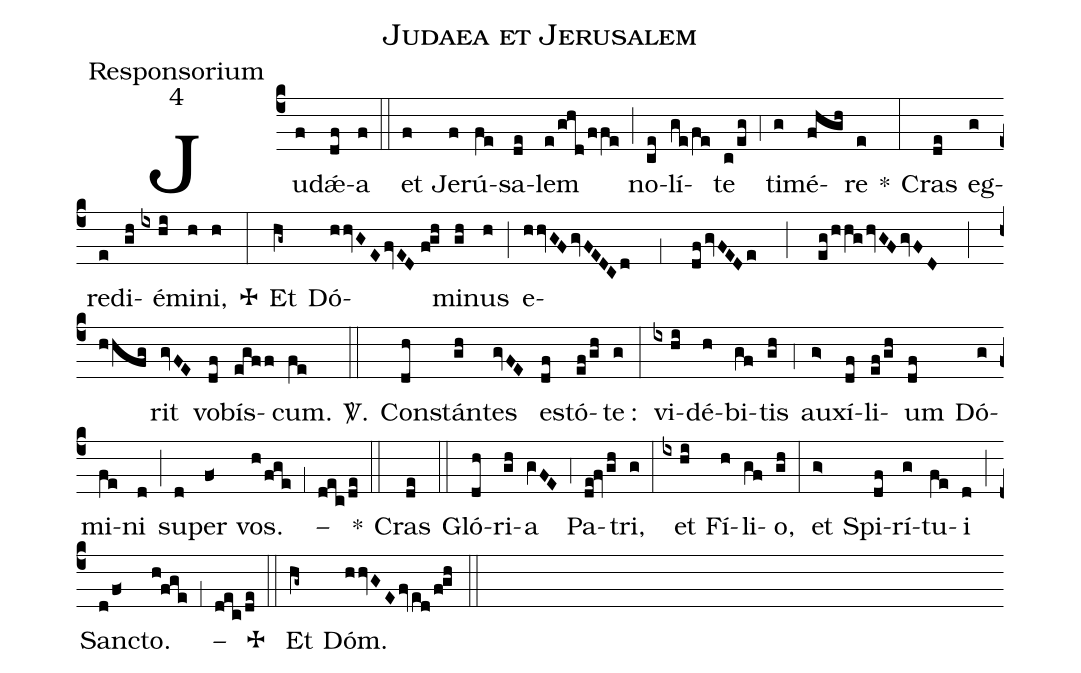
name:Judaea et Jerusalem;
office-part:Responsorium;
mode:4;
%%
(c4)J{u}d(f)<sp>'ae</sp>(df)a(f) (::) et(f) Jer(f)ú(fe)sa(de)lem(e/ghd/f/fe) (;) no(ce)lí(ge/fe)te(c/eg) (,4) ti(g)mé(fhgh)re(e) *(:) Cras(de) eg(g)re(e)di(gh)ém(ix/hi)i(h)ni,(h) <v>\grecross</v>(:) Et(hg~) Dó(h/hvGEfvED//f!gh)mi(gh)nus(h) (;) e-(h/hvGF/gvFEDCd ,1 df/gvFEDe ; eg/h/hg/hvGF/gvFD ; h/hfg)rit(gvFE) vo(df)bís(egf/f)cum.(fe) <sp>V/</sp>.(::) Con(dh)stán(gh)tes(gvFE) es(df)tó(ef/gh)te(g): (:) vi(ix/hi)dé(h)bi(gf)tis(gh) (,4) au(g>)xí(df)li(ef/gh)um(df) Dó(g)mi(fe)ni(d) (;) su(d)per(f<) vos.(h/fge) (,1) –(dec/de) *(::) Cras(de) (::) Gló(dh)ri(gh)a(gVFE) (,4) Pa(de!fv/gh)tri,(g) (:) et(ix/hi) Fí(h)li(gf)o,(gh) (:) et(g>) Spi(df)rí(g)tu(fe)i(d) (;) San(d/f<)cto.(h!fge)  (,1) –(dec/de) <v>\grecross</v>(::) Et(hg~) Dóm.(h/hvGEfved/f!gh) (::)
